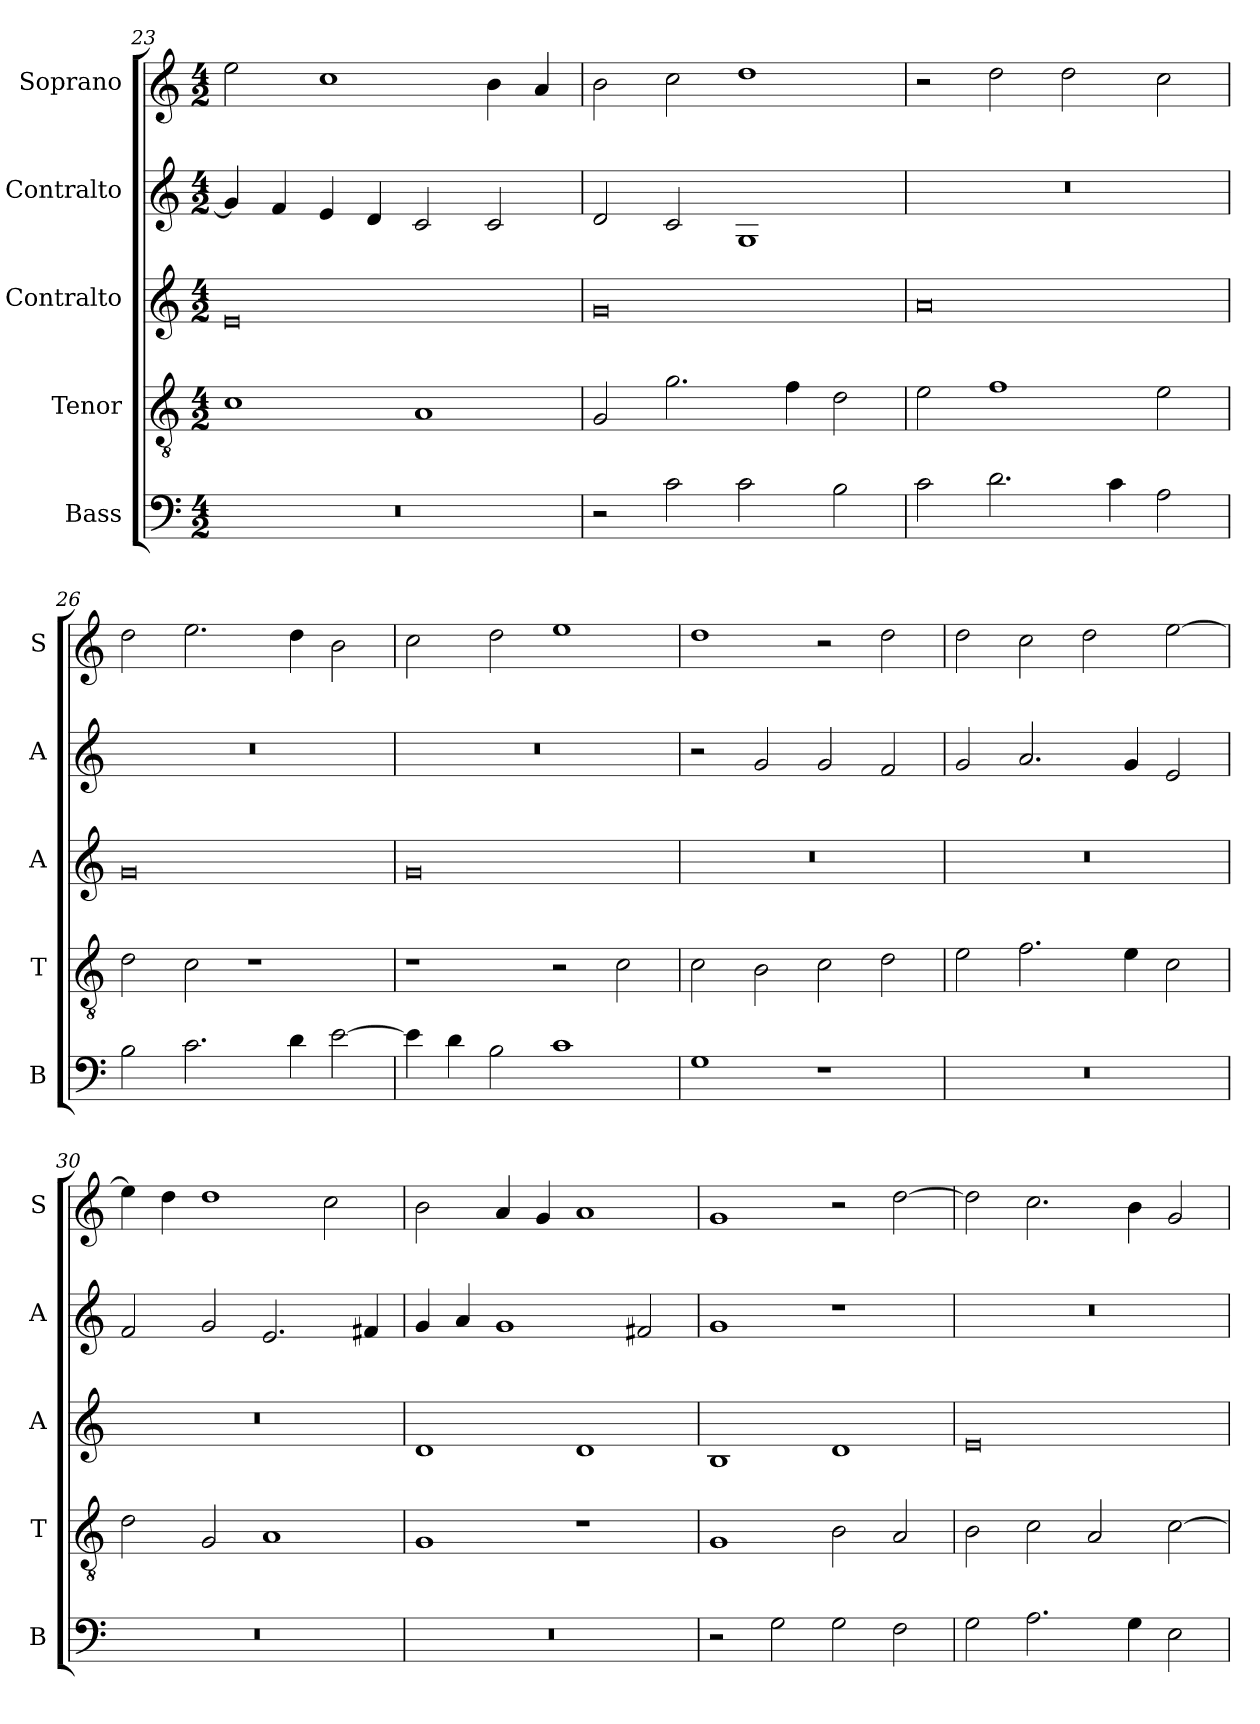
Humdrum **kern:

**kern	**kern	**kern	**kern	**kern
*part5	*part4	*part3	*part2	*part1
*staff5	*staff4	*staff3	*staff2	*staff1
*I"Bass	*I"Tenor	*I"Contralto	*I"Contralto	*I"Soprano
*I'B	*I'T	*I'A	*I'A	*I'S
*clefF4	*clefGv2	*clefG2	*clefG2	*clefG2
*k[]	*k[]	*k[]	*k[]	*k[]
*G:mix	*G:mix	*G:mix	*G:mix	*G:mix
*M4/2	*M4/2	*M4/2	*M4/2	*M4/2
=23	=23	=23	=23	=23
0r	1c	0e	4g]	2ee
.	.	.	4f	.
.	.	.	4e	1cc
.	.	.	4d	.
.	1A	.	2c	.
.	.	.	2c	4b
.	.	.	.	4a
=24	=24	=24	=24	=24
2r	2G	0g	2d	2b
2c	2.g	.	2c	2cc
2c	.	.	1G	1dd
.	4f	.	.	.
2B	2d	.	.	.
=25	=25	=25	=25	=25
2c	2e	0a	0r	2r
2.d	1f	.	.	2dd
.	.	.	.	2dd
4c	.	.	.	.
2A	2e	.	.	2cc
=26	=26	=26	=26	=26
2B	2d	0g	0r	2dd
2.c	2c	.	.	2.ee
.	1r	.	.	.
4d	.	.	.	4dd
[2e	.	.	.	2b
=27	=27	=27	=27	=27
4e]	1r	0g	0r	2cc
4d	.	.	.	.
2B	.	.	.	2dd
1c	2r	.	.	1ee
.	2c	.	.	.
=28	=28	=28	=28	=28
1G	2c	0r	2r	1dd
.	2B	.	2g	.
1r	2c	.	2g	2r
.	2d	.	2f	2dd
=29	=29	=29	=29	=29
0r	2e	0r	2g	2dd
.	2.f	.	2.a	2cc
.	.	.	.	2dd
.	4e	.	4g	.
.	2c	.	2e	[2ee
=30	=30	=30	=30	=30
0r	2d	0r	2f	4ee]
.	.	.	.	4dd
.	2G	.	2g	1dd
.	1A	.	2.e	.
.	.	.	.	2cc
.	.	.	4f#X	.
=31	=31	=31	=31	=31
0r	1G	1d	4g	2b
.	.	.	4a	.
.	.	.	1g	4a
.	.	.	.	4g
.	1r	1d	.	1a
.	.	.	2f#X	.
=32	=32	=32	=32	=32
2r	1G	1B	1g	1g
2G	.	.	.	.
2G	2B	1d	1r	2r
2F	2A	.	.	[2dd
=33	=33	=33	=33	=33
2G	2B	0e	0r	2dd]
2.A	2c	.	.	2.cc
.	2A	.	.	.
4G	.	.	.	4b
2E	[2c	.	.	2g
=	=	=	=	=
*-	*-	*-	*-	*-
